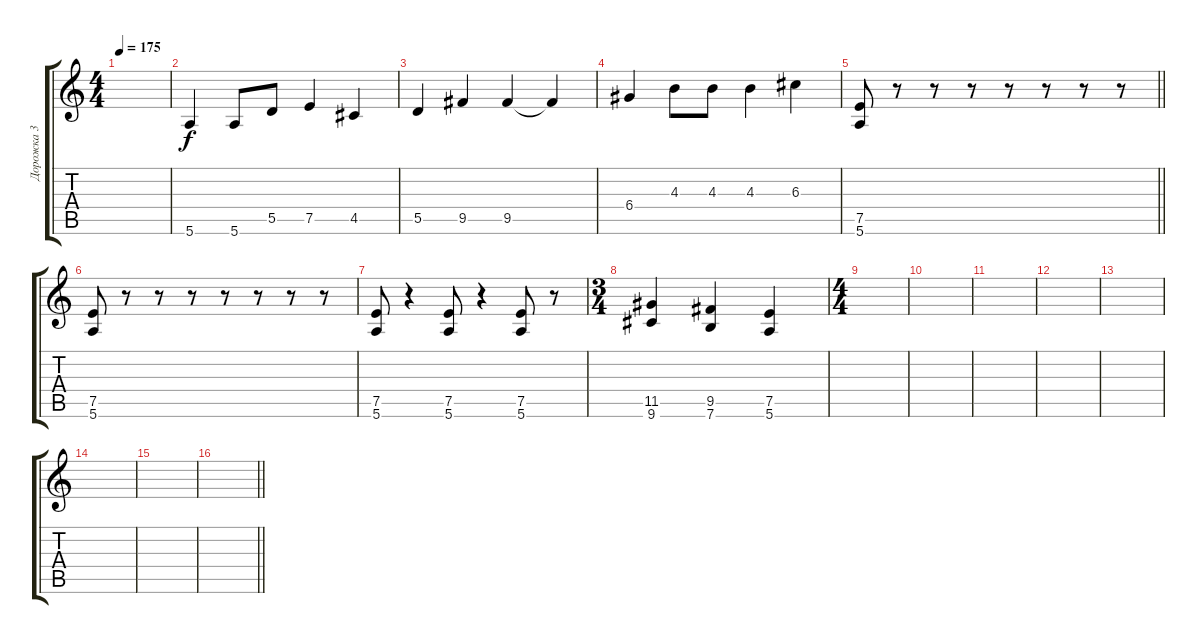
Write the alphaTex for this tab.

\track ("Дорожка 3" "Дорожка 3") {instrument distortionguitar}
\staff {score tabs}
\tuning (E4 B3 G3 D3 A2 E2) {hide}
\ts (4 4)
\tempo 175
\clef g2
\ks c
|
5.6.4 5.6.8 5.5.8 7.5.4 4.5.4 |
5.5.4 9.5.4 9.5.4 9.5{t}.4 |
6.4.4 4.3.8 4.3.8 4.3.4 6.3.4 |
\barLineRight lightlight
(7.5 5.6).8 r.8 r.8 r.8 r.8 r.8 r.8 r.8 |
(7.5 5.6).8 r.8 r.8 r.8 r.8 r.8 r.8 r.8 |
(7.5 5.6).8 r.4 (7.5 5.6).8 r.4 (7.5 5.6).8 r.8 |
\ts (3 4)
(11.5 9.6).4 (9.5 7.6).4 (7.5 5.6).4 |
\ts (4 4)
|
|
|
|
|
|
|
\barLineRight lightlight
